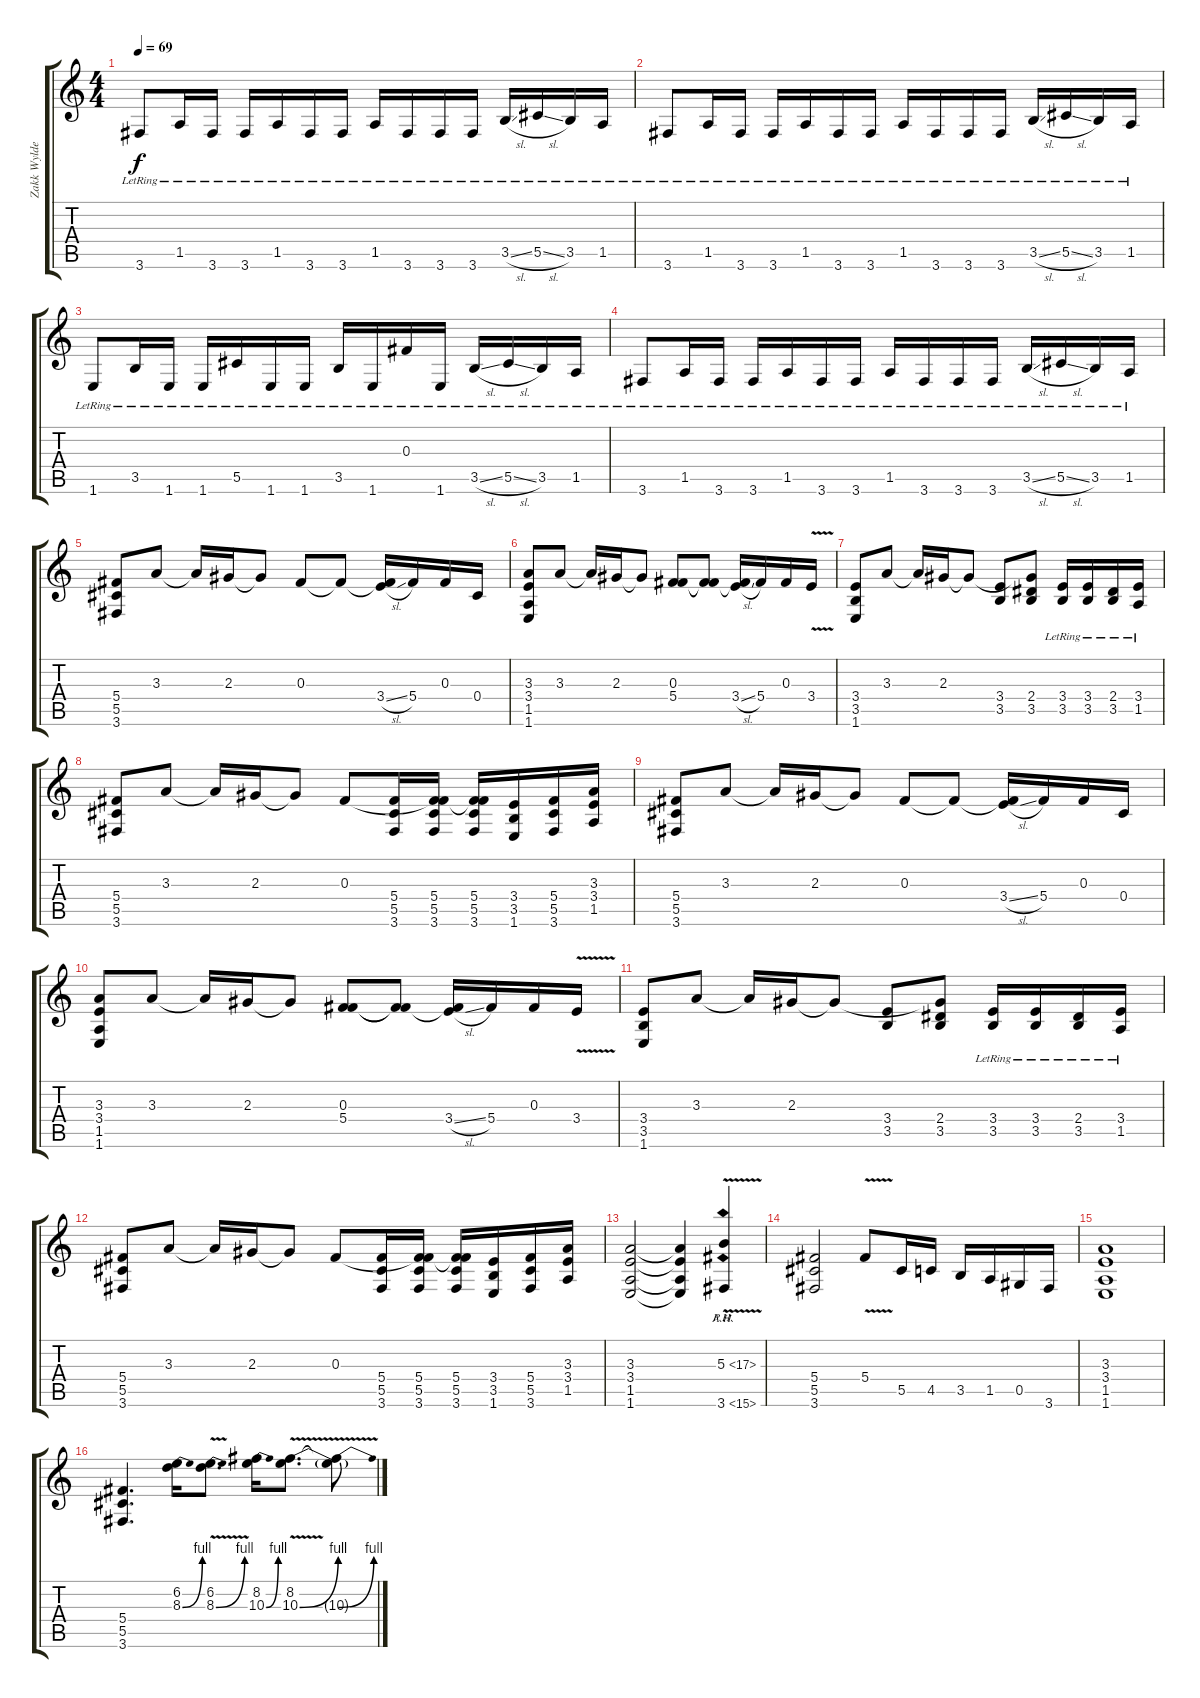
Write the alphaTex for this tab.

\track ("Zakk Wylde" "Zakk Wylde") {instrument acousticguitarsteel}
\staff {score tabs}
\tuning (Eb4 Bb3 Gb3 Db3 Ab2 Eb2) {hide}
\ts (4 4)
\tempo 69
\clef g2
\ks c
3.6{lr}.8{dy f} 1.5{lr}.16 3.6{lr}.16 3.6{lr}.16 1.5{lr}.16 3.6{lr}.16 3.6{lr}.16 1.5{lr}.16 3.6{lr}.16 3.6{lr}.16 3.6{lr}.16 3.5{sl lr}.16 5.5{sl lr}.16 3.5{lr}.16 1.5{lr}.16 |
3.6{lr}.8 1.5{lr}.16 3.6{lr}.16 3.6{lr}.16 1.5{lr}.16 3.6{lr}.16 3.6{lr}.16 1.5{lr}.16 3.6{lr}.16 3.6{lr}.16 3.6{lr}.16 3.5{sl lr}.16 5.5{sl lr}.16 3.5{lr}.16 1.5{lr}.16 |
1.6{lr}.8 3.5{lr}.16 1.6{lr}.16 1.6{lr}.16 5.5{lr}.16 1.6{lr}.16 1.6{lr}.16 3.5{lr}.16 1.6{lr}.16 0.3{lr}.16 1.6{lr}.16 3.5{sl lr}.16 5.5{sl lr}.16 3.5{lr}.16 1.5{lr}.16 |
3.6{lr}.8 1.5{lr}.16 3.6{lr}.16 3.6{lr}.16 1.5{lr}.16 3.6{lr}.16 3.6{lr}.16 1.5{lr}.16 3.6{lr}.16 3.6{lr}.16 3.6{lr}.16 3.5{sl lr}.16 5.5{sl lr}.16 3.5{lr}.16 1.5{lr}.16 |
(5.4 5.5 3.6).8{volume 16 instrument distortionguitar} 3.3.8 3.3{t}.16 2.3.16 2.3{t}.8 0.3.8 0.3{t}.8 (0.3{t} 3.4{sl}).16 5.4.16 0.3.16 0.4.16 |
(3.3 3.4 1.5 1.6).8 3.3.8 3.3{t}.16 2.3.16 2.3{t}.8 (0.3 5.4).8 (0.3{t} 5.4{t}).8 (0.3{t} 3.4{sl}).16 5.4.16 0.3.16 3.4{v}.16 |
(3.4 3.5 1.6).8 3.3.8 3.3{t}.16 2.3.16 2.3{t}.8 (3.4 3.5).8 (2.3{t} 2.4 3.5).8 (3.4 3.5{lr}).16 (3.4 3.5{lr}).16 (2.4 3.5{lr}).16 (3.4 1.5{lr}).16 |
(5.4 5.5 3.6).8 3.3.8 3.3{t}.16 2.3.16 2.3{t}.8 0.3.8 (5.4 5.5 3.6).16 (0.3{t} 5.4 5.5 3.6).16 (0.3{t} 5.4 5.5 3.6).16 (3.4 3.5 1.6).16 (5.4 5.5 3.6).16 (3.3 3.4 1.5).16 |
(5.4 5.5 3.6).8 3.3.8 3.3{t}.16 2.3.16 2.3{t}.8 0.3.8 0.3{t}.8 (0.3{t} 3.4{sl}).16 5.4.16 0.3.16 0.4.16 |
(3.3 3.4 1.5 1.6).8 3.3.8 3.3{t}.16 2.3.16 2.3{t}.8 (0.3 5.4).8 (0.3{t} 5.4{t}).8 (0.3{t} 3.4{sl}).16 5.4.16 0.3.16 3.4{v}.16 |
(3.4 3.5 1.6).8 3.3.8 3.3{t}.16 2.3.16 2.3{t}.8 (3.4 3.5).8 (2.3{t} 2.4 3.5).8 (3.4 3.5{lr}).16 (3.4 3.5{lr}).16 (2.4 3.5{lr}).16 (3.4 1.5{lr}).16 |
(5.4 5.5 3.6).8 3.3.8 3.3{t}.16 2.3.16 2.3{t}.8 0.3.8 (5.4 5.5 3.6).16 (0.3{t} 5.4 5.5 3.6).16 (0.3{t} 5.4 5.5 3.6).16 (3.4 3.5 1.6).16 (5.4 5.5 3.6).16 (3.3 3.4 1.5).16 |
(3.3 3.4 1.5 1.6).2 (3.3{t} 3.4{t} 1.5{t} 1.6{t}).4 (5.3{ph 12} 3.6{ah 12 v}).4 |
(5.4 5.5 3.6).2 5.4{v}.8 5.5.16 4.5.16 3.5.16 1.5.16 0.5.16 3.6.16 |
(3.3 3.4 1.5 1.6).1 |
(5.4 5.5 3.6).4{d} (6.2 8.3{be (bend 0 0 60 4)}).16 (6.2 8.3{be (bend 0 0 60 4) v}).8{d} (8.2 10.3{be (bend 0 0 60 4)}).16 (8.2 10.3{be (bend 0 0 60 4) v}).8{d} (8.2{t} 10.3{be (bend 0 0 60 4) v t}).8
